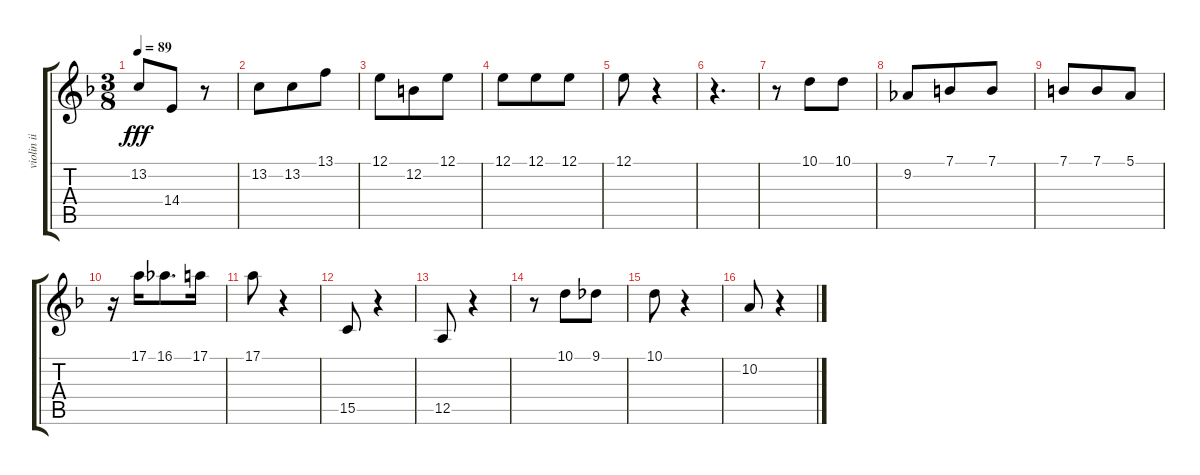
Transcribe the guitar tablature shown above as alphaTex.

\track ("violin ii" "violin ii") {instrument stringensemble1}
\staff {score tabs}
\tuning (E4 B3 G3 D3 A2 E2) {hide}
\ts (3 8)
\tempo 89
\clef g2
\ks dminor
13.2.8{dy fff} 14.4.8 r.8 |
13.2.8 13.2.8 13.1.8 |
12.1.8 12.2.8 12.1.8 |
12.1.8 12.1.8 12.1.8 |
12.1.8 r.4 |
r.4{d} |
r.8 10.1.8 10.1.8 |
9.2.8 7.1.8 7.1.8 |
7.1.8 7.1.8 5.1.8 |
r.16 17.1.16 16.1.8{d} 17.1.16 |
17.1.8 r.4 |
15.5.8 r.4 |
12.5.8 r.4 |
r.8 10.1.8 9.1.8 |
10.1.8 r.4 |
10.2.8 r.4
